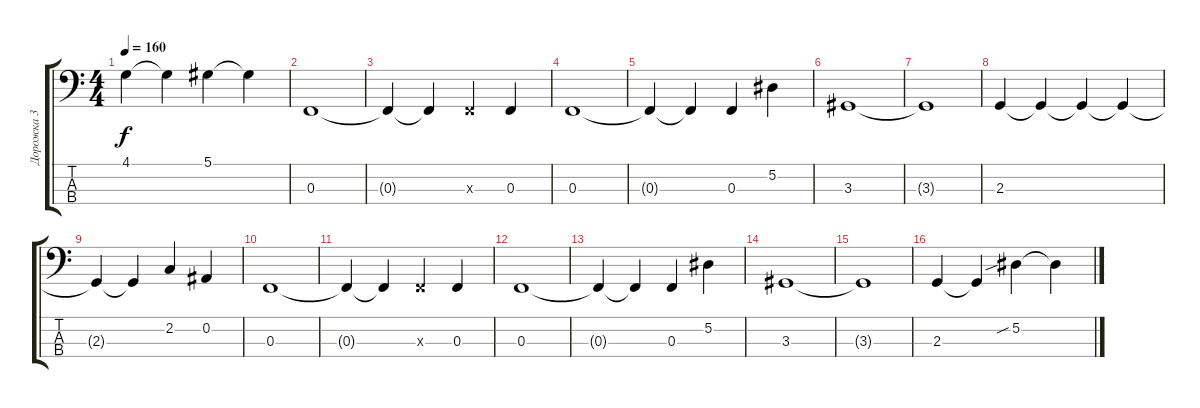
\track ("Дорожка 3" "Дорожка 3") {instrument electricbassfinger}
\staff {score tabs}
\tuning (Eb2 Bb1 F1 C1) {hide}
\ts (4 4)
\tempo 160
\clef f4
\ks c
4.1.4{dy f} 4.1{t}.4 5.1.4 5.1{t}.4 |
0.3.1 |
0.3{t}.4 0.3{t}.4 0.3{x}.4 0.3.4 |
0.3.1 |
0.3{t}.4 0.3{t}.4 0.3.4 5.2.4 |
3.3.1 |
3.3{t}.1 |
2.3.4 2.3{t}.4 2.3{t}.4 2.3{t}.4 |
2.3{t}.4 2.3{t}.4 2.2.4 0.2.4 |
0.3.1 |
0.3{t}.4 0.3{t}.4 0.3{x}.4 0.3.4 |
0.3.1 |
0.3{t}.4 0.3{t}.4 0.3.4 5.2.4 |
3.3.1 |
3.3{t}.1 |
2.3.4 2.3{t}.4 5.2{sib}.4 5.2{t}.4
